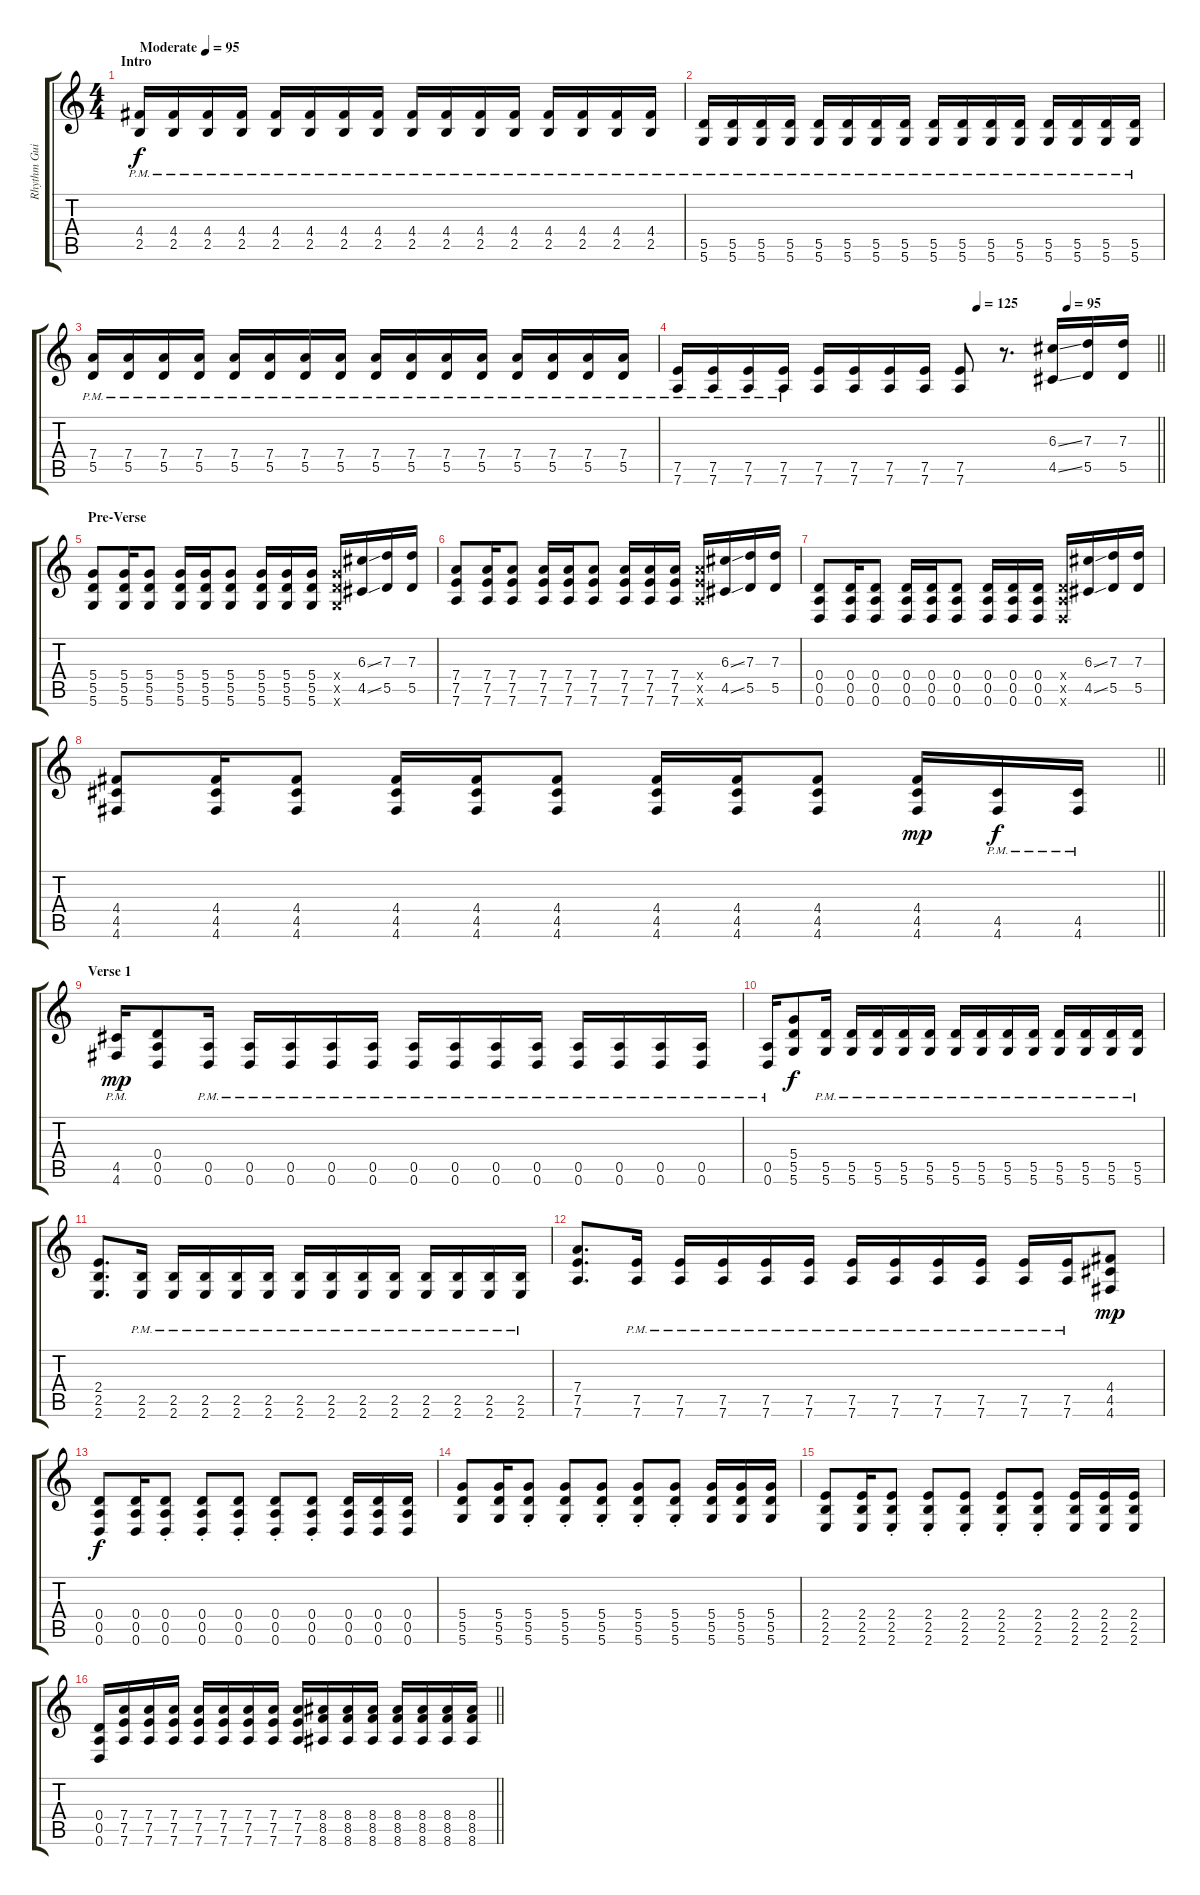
\track ("Rhythm Guitar" "Rhythm Gui") {instrument distortionguitar}
\staff {score tabs}
\tuning (E4 B3 G3 D3 A2 D2) {hide}
\ts (4 4)
\section ("" "Intro")
\tempo (95 "Moderate")
\clef g2
\ks c
(4.4{pm} 2.5{pm}).16{dy f instrument distortionguitar} (4.4{pm} 2.5{pm}).16 (4.4{pm} 2.5{pm}).16 (4.4{pm} 2.5{pm}).16 (4.4{pm} 2.5{pm}).16 (4.4{pm} 2.5{pm}).16 (4.4{pm} 2.5{pm}).16 (4.4{pm} 2.5{pm}).16 (4.4{pm} 2.5{pm}).16 (4.4{pm} 2.5{pm}).16 (4.4{pm} 2.5{pm}).16 (4.4{pm} 2.5{pm}).16 (4.4{pm} 2.5{pm}).16 (4.4{pm} 2.5{pm}).16 (4.4{pm} 2.5{pm}).16 (4.4{pm} 2.5{pm}).16 |
(5.5{pm} 5.6{pm}).16 (5.5{pm} 5.6{pm}).16 (5.5{pm} 5.6{pm}).16 (5.5{pm} 5.6{pm}).16 (5.5{pm} 5.6{pm}).16 (5.5{pm} 5.6{pm}).16 (5.5{pm} 5.6{pm}).16 (5.5{pm} 5.6{pm}).16 (5.5{pm} 5.6{pm}).16 (5.5{pm} 5.6{pm}).16 (5.5{pm} 5.6{pm}).16 (5.5{pm} 5.6{pm}).16 (5.5{pm} 5.6{pm}).16 (5.5{pm} 5.6{pm}).16 (5.5{pm} 5.6{pm}).16 (5.5{pm} 5.6{pm}).16 |
(7.4{pm} 5.5{pm}).16 (7.4{pm} 5.5{pm}).16 (7.4{pm} 5.5{pm}).16 (7.4{pm} 5.5{pm}).16 (7.4{pm} 5.5{pm}).16 (7.4{pm} 5.5{pm}).16 (7.4{pm} 5.5{pm}).16 (7.4{pm} 5.5{pm}).16 (7.4{pm} 5.5{pm}).16 (7.4{pm} 5.5{pm}).16 (7.4{pm} 5.5{pm}).16 (7.4{pm} 5.5{pm}).16 (7.4{pm} 5.5{pm}).16 (7.4{pm} 5.5{pm}).16 (7.4{pm} 5.5{pm}).16 (7.4{pm} 5.5{pm}).16 |
\tempo (125 0.625)
\tempo (95 0.8125)
\barLineRight lightlight
(7.5{pm} 7.6{pm}).16 (7.5{pm} 7.6{pm}).16 (7.5{pm} 7.6{pm}).16 (7.5{pm} 7.6{pm}).16 (7.5 7.6).16 (7.5 7.6).16 (7.5 7.6).16 (7.5 7.6).16 (7.5 7.6).8 r.8{d} (6.3{ss} 4.5{ss}).16 (7.3 5.5).16 (7.3 5.5).16 |
\section ("" "Pre-Verse")
(5.4 5.5 5.6).8 (5.4 5.5 5.6).16 (5.4 5.5 5.6).8 (5.4 5.5 5.6).16 (5.4 5.5 5.6).16 (5.4 5.5 5.6).8 (5.4 5.5 5.6).16 (5.4 5.5 5.6).16 (5.4 5.5 5.6).16 (5.4{x} 5.5{x} 5.6{x}).16 (6.3{ss} 4.5{ss}).16 (7.3 5.5).16 (7.3 5.5).16 |
(7.4 7.5 7.6).8 (7.4 7.5 7.6).16 (7.4 7.5 7.6).8 (7.4 7.5 7.6).16 (7.4 7.5 7.6).16 (7.4 7.5 7.6).8 (7.4 7.5 7.6).16 (7.4 7.5 7.6).16 (7.4 7.5 7.6).16 (7.4{x} 7.5{x} 7.6{x}).16 (6.3{ss} 4.5{ss}).16 (7.3 5.5).16 (7.3 5.5).16 |
(0.4 0.5 0.6).8 (0.4 0.5 0.6).16 (0.4 0.5 0.6).8 (0.4 0.5 0.6).16 (0.4 0.5 0.6).16 (0.4 0.5 0.6).8 (0.4 0.5 0.6).16 (0.4 0.5 0.6).16 (0.4 0.5 0.6).16 (0.4{x} 0.5{x} 0.6{x}).16 (6.3{ss} 4.5{ss}).16 (7.3 5.5).16 (7.3 5.5).16 |
\barLineRight lightlight
(4.4 4.5 4.6).8 (4.4 4.5 4.6).16 (4.4 4.5 4.6).8 (4.4 4.5 4.6).16 (4.4 4.5 4.6).16 (4.4 4.5 4.6).8 (4.4 4.5 4.6).16 (4.4 4.5 4.6).16 (4.4 4.5 4.6).8 (4.4 4.5 4.6).16{dy mp} (4.5{pm} 4.6{pm}).16{dy f} (4.5{pm} 4.6{pm}).16 |
\section ("" "Verse 1")
(4.5{pm} 4.6{pm}).16{dy mp} (0.4 0.5 0.6).8 (0.5{pm} 0.6).16 (0.5{pm} 0.6).16 (0.5{pm} 0.6).16 (0.5{pm} 0.6).16 (0.5{pm} 0.6).16 (0.5{pm} 0.6).16 (0.5{pm} 0.6).16 (0.5{pm} 0.6).16 (0.5{pm} 0.6).16 (0.5{pm} 0.6).16 (0.5{pm} 0.6).16 (0.5{pm} 0.6).16 (0.5{pm} 0.6{pm}).16 |
(0.5{pm} 0.6{pm}).16 (5.4 5.5 5.6).8{dy f} (5.5{pm} 5.6{pm}).16 (5.5{pm} 5.6{pm}).16 (5.5{pm} 5.6{pm}).16 (5.5{pm} 5.6{pm}).16 (5.5{pm} 5.6{pm}).16 (5.5{pm} 5.6{pm}).16 (5.5{pm} 5.6{pm}).16 (5.5{pm} 5.6{pm}).16 (5.5{pm} 5.6{pm}).16 (5.5{pm} 5.6{pm}).16 (5.5{pm} 5.6{pm}).16 (5.5{pm} 5.6{pm}).16 (5.5{pm} 5.6{pm}).16 |
(2.4 2.5 2.6).8{d} (2.5{pm} 2.6{pm}).16 (2.5{pm} 2.6{pm}).16 (2.5{pm} 2.6{pm}).16 (2.5{pm} 2.6{pm}).16 (2.5{pm} 2.6{pm}).16 (2.5{pm} 2.6{pm}).16 (2.5{pm} 2.6{pm}).16 (2.5{pm} 2.6{pm}).16 (2.5{pm} 2.6{pm}).16 (2.5{pm} 2.6{pm}).16 (2.5{pm} 2.6{pm}).16 (2.5{pm} 2.6{pm}).16 (2.5{pm} 2.6{pm}).16 |
(7.4 7.5 7.6).8{d} (7.5{pm} 7.6{pm}).16 (7.5{pm} 7.6{pm}).16 (7.5{pm} 7.6{pm}).16 (7.5{pm} 7.6{pm}).16 (7.5{pm} 7.6{pm}).16 (7.5{pm} 7.6{pm}).16 (7.5{pm} 7.6{pm}).16 (7.5{pm} 7.6{pm}).16 (7.5{pm} 7.6{pm}).16 (7.5{pm} 7.6{pm}).16 (7.5{pm} 7.6{pm}).16 (4.4 4.5 4.6).8{dy mp} |
(0.4 0.5 0.6).8{dy f} (0.4 0.5 0.6).16 (0.4{st} 0.5{st} 0.6{st}).8 (0.4{st} 0.5{st} 0.6{st}).8 (0.4{st} 0.5{st} 0.6{st}).8 (0.4{st} 0.5{st} 0.6{st}).8 (0.4{st} 0.5{st} 0.6{st}).8 (0.4 0.5 0.6).16 (0.4 0.5 0.6).16 (0.4 0.5 0.6).16 |
(5.4 5.5 5.6).8 (5.4 5.5 5.6).16 (5.4{st} 5.5{st} 5.6{st}).8 (5.4{st} 5.5{st} 5.6{st}).8 (5.4{st} 5.5{st} 5.6{st}).8 (5.4{st} 5.5{st} 5.6{st}).8 (5.4{st} 5.5{st} 5.6{st}).8 (5.4 5.5 5.6).16 (5.4 5.5 5.6).16 (5.4 5.5 5.6).16 |
(2.4 2.5 2.6).8 (2.4 2.5 2.6).16 (2.4{st} 2.5{st} 2.6{st}).8 (2.4{st} 2.5{st} 2.6{st}).8 (2.4{st} 2.5{st} 2.6{st}).8 (2.4{st} 2.5{st} 2.6{st}).8 (2.4{st} 2.5{st} 2.6{st}).8 (2.4 2.5 2.6).16 (2.4 2.5 2.6).16 (2.4 2.5 2.6).16 |
\barLineRight lightlight
(0.4 0.5 0.6).16 (7.4 7.5 7.6).16 (7.4 7.5 7.6).16 (7.4 7.5 7.6).16 (7.4 7.5 7.6).16 (7.4 7.5 7.6).16 (7.4 7.5 7.6).16 (7.4 7.5 7.6).16 (7.4 7.5 7.6).16 (8.4 8.5 8.6).16 (8.4 8.5 8.6).16 (8.4 8.5 8.6).16 (8.4 8.5 8.6).16 (8.4 8.5 8.6).16 (8.4 8.5 8.6).16 (8.4 8.5 8.6).16
